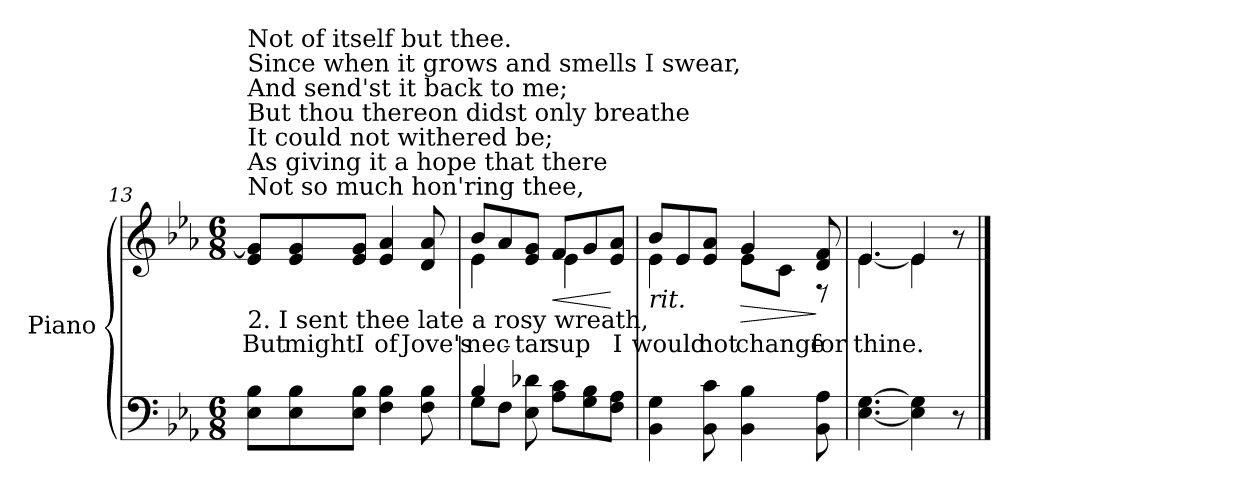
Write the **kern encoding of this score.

**kern	**kern	**text	**dynam
*part1	*part1	*part1	*part1
*staff2	*staff1	*staff1	*staff1/2
*I"Piano	*	*	*
*I'Pno.	*	*	*
!!LO:LB:g=z
*clefF4	*clefG2	*	*
*k[b-e-a-]	*k[b-e-a-]	*	*
*E-:	*E-:	*	*
*M6/8	*M6/8	*	*
=13	=13	=13	=13
!	!LO:TX:b:t=2.  I sent thee late a rosy wreath,	!	!
!	!LO:TX:t=Not so much hon'ring thee,	!	!
!	!LO:TX:t=As giving it a hope that there	!	!
!	!LO:TX:t=It could not withered be;	!	!
!	!LO:TX:t=But thou thereon didst only breathe	!	!
!	!LO:TX:t=And send'st it back to me;	!	!
!	!LO:TX:t=Since when it grows and smells I swear,	!	!
!	!LO:TX:t=Not of itself but thee.	!	!
!	!	!LO:LY:b:color=#000000	!
8E-i\ 8B-iL	8e-i/ 8gi]L	But	.
!	!	!LO:LY:b:color=#000000	!
8E-i\ 8B-i	8e-i/ 8gi	might	.
!	!	!LO:LY:b:color=#000000	!
8E-i\ 8B-iJ	8e-i/ 8giJ	I	.
!	!	!LO:LY:b:color=#000000	!
4Fi\ 4B-i	4e-i/ 4a-i	of	.
!	!	!LO:LY:b:color=#000000	!
8Fi\ 8B-i	8di/ 8a-i	Jove's	.
=14	=14	=14	=14
*^	*	*	*
!	!	!	!LO:LY:b:color=#000000	!
*	*	*^	*	*
4B-i/	8Gi\L	8b-i/L	4e-i\	nec-	.
.	8Fi\J	8a-i/	.	.	.
!	!	!	!	!LO:LY:b:color=#000000	!
8E-i\ 8d-Xi	2ryy	8e-i/ 8giJ	8ryy	-tar	.
!	!	!	!	!LO:LY:b:color=#000000	!LO:HP:b
8A-i\ 8ciL	.	8fi/L	4e-i\	sup	<
8Gi\ 8B-i	.	8gi/	.	.	.
!	!	!	!	!LO:LY:b:color=#000000	!
8Fi\ 8A-iJ	.	8e-i/ 8a-iJ	8ryy	I	[
*v	*v	*	*	*	*
=15	=15	=15	=15	=15
!	!LO:TX:b:i:t=rit.	!	!	!
!	!	!	!LO:LY:b:color=#000000	!
4BB-i\ 4Gi	8b-i/L	4e-i\	would	.
.	8e-i/	.	.	.
!	!	!	!LO:LY:b:color=#000000	!
8BB-i\ 8ci	8e-i/ 8a-iJ	8ryy	not	.
!	!	!	!LO:LY:b:color=#000000	!LO:HP:b
4BB-i\ 4B-i	4gi/	8e-i\L	change	>
.	.	8ci\J	.	.
!	!	!	!LO:LY:b:color=#000000	!
8BB-i\ 8A-i	8di/ 8fi	8r	for	]
=16	=16	=16	=16	=16
!	!	!	!LO:LY:b:color=#000000	!
[4.E-i\ [4.Gi	4.e-i/	[4.e-i\	thine.	.
4E-i\] 4Gi]	4e-i/]	4e-i\	.	.
8r	8ryy	8r	.	.
*	*v	*v	*	*
==	==	==	==
*-	*-	*-	*-
